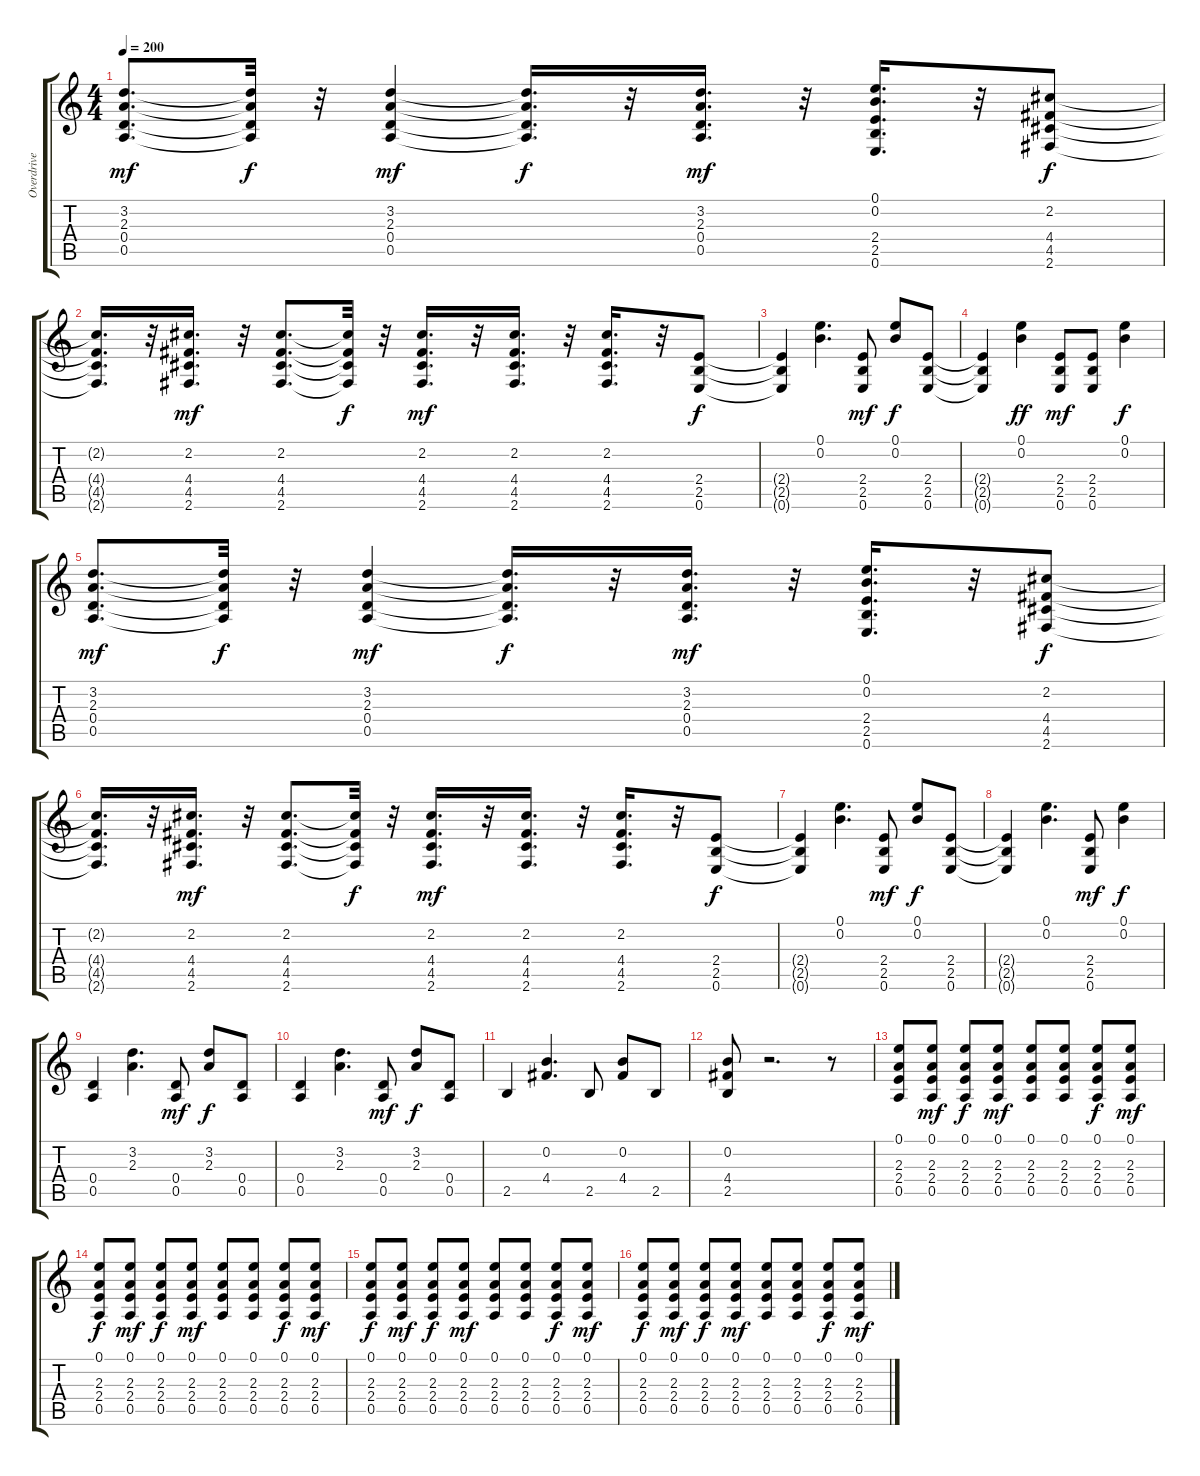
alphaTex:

\track ("Overdrive Effect1(Ka)" "Overdrive ") {instrument overdrivenguitar}
\staff {score tabs}
\tuning (E4 B3 G3 D3 A2 E2) {hide}
\ts (4 4)
\tempo 200
\clef g2
\ks c
(3.2 2.3 0.4 0.5).8{d dy mf} (3.2{t} 2.3{t} 0.4{t} 0.5{t}).32{dy f} r.32 (3.2 2.3 0.4 0.5).4{dy mf} (3.2{t} 2.3{t} 0.4{t} 0.5{t}).16{d dy f} r.32 (3.2 2.3 0.4 0.5).16{d dy mf} r.32 (0.1 0.2 2.4 2.5 0.6).16{d} r.32 (2.2 4.4 4.5 2.6).8{dy f} |
(2.2{t} 4.4{t} 4.5{t} 2.6{t}).16{d} r.32 (2.2 4.4 4.5 2.6).16{d dy mf} r.32 (2.2 4.4 4.5 2.6).8{d} (2.2{t} 4.4{t} 4.5{t} 2.6{t}).32{dy f} r.32 (2.2 4.4 4.5 2.6).16{d dy mf} r.32 (2.2 4.4 4.5 2.6).16{d} r.32 (2.2 4.4 4.5 2.6).16{d} r.32 (2.4 2.5 0.6).8{dy f} |
(2.4{t} 2.5{t} 0.6{t}).4 (0.1 0.2).4{d} (2.4 2.5 0.6).8{dy mf} (0.1 0.2).8{dy f} (2.4 2.5 0.6).8 |
(2.4{t} 2.5{t} 0.6{t}).4 (0.1 0.2).4{dy ff} (2.4 2.5 0.6).8{dy mf} (2.4 2.5 0.6).8 (0.1 0.2).4{dy f} |
(3.2 2.3 0.4 0.5).8{d dy mf} (3.2{t} 2.3{t} 0.4{t} 0.5{t}).32{dy f} r.32 (3.2 2.3 0.4 0.5).4{dy mf} (3.2{t} 2.3{t} 0.4{t} 0.5{t}).16{d dy f} r.32 (3.2 2.3 0.4 0.5).16{d dy mf} r.32 (0.1 0.2 2.4 2.5 0.6).16{d} r.32 (2.2 4.4 4.5 2.6).8{dy f} |
(2.2{t} 4.4{t} 4.5{t} 2.6{t}).16{d} r.32 (2.2 4.4 4.5 2.6).16{d dy mf} r.32 (2.2 4.4 4.5 2.6).8{d} (2.2{t} 4.4{t} 4.5{t} 2.6{t}).32{dy f} r.32 (2.2 4.4 4.5 2.6).16{d dy mf} r.32 (2.2 4.4 4.5 2.6).16{d} r.32 (2.2 4.4 4.5 2.6).16{d} r.32 (2.4 2.5 0.6).8{dy f} |
(2.4{t} 2.5{t} 0.6{t}).4 (0.1 0.2).4{d} (2.4 2.5 0.6).8{dy mf} (0.1 0.2).8{dy f} (2.4 2.5 0.6).8 |
(2.4{t} 2.5{t} 0.6{t}).4 (0.1 0.2).4{d} (2.4 2.5 0.6).8{dy mf} (0.1 0.2).4{dy f} |
(0.4 0.5).4 (3.2 2.3).4{d} (0.4 0.5).8{dy mf} (3.2 2.3).8{dy f} (0.4 0.5).8 |
(0.4 0.5).4 (3.2 2.3).4{d} (0.4 0.5).8{dy mf} (3.2 2.3).8{dy f} (0.4 0.5).8 |
2.5.4 (0.2 4.4).4{d} 2.5.8 (0.2 4.4).8 2.5.8 |
(0.2 4.4 2.5).8 r.2{d} r.8 |
(0.1 2.3 2.4 0.5).8 (0.1 2.3 2.4 0.5).8{dy mf} (0.1 2.3 2.4 0.5).8{dy f} (0.1 2.3 2.4 0.5).8{dy mf} (0.1 2.3 2.4 0.5).8 (0.1 2.3 2.4 0.5).8 (0.1 2.3 2.4 0.5).8{dy f} (0.1 2.3 2.4 0.5).8{dy mf} |
(0.1 2.3 2.4 0.5).8{dy f} (0.1 2.3 2.4 0.5).8{dy mf} (0.1 2.3 2.4 0.5).8{dy f} (0.1 2.3 2.4 0.5).8{dy mf} (0.1 2.3 2.4 0.5).8 (0.1 2.3 2.4 0.5).8 (0.1 2.3 2.4 0.5).8{dy f} (0.1 2.3 2.4 0.5).8{dy mf} |
(0.1 2.3 2.4 0.5).8{dy f} (0.1 2.3 2.4 0.5).8{dy mf} (0.1 2.3 2.4 0.5).8{dy f} (0.1 2.3 2.4 0.5).8{dy mf} (0.1 2.3 2.4 0.5).8 (0.1 2.3 2.4 0.5).8 (0.1 2.3 2.4 0.5).8{dy f} (0.1 2.3 2.4 0.5).8{dy mf} |
(0.1 2.3 2.4 0.5).8{dy f} (0.1 2.3 2.4 0.5).8{dy mf} (0.1 2.3 2.4 0.5).8{dy f} (0.1 2.3 2.4 0.5).8{dy mf} (0.1 2.3 2.4 0.5).8 (0.1 2.3 2.4 0.5).8 (0.1 2.3 2.4 0.5).8{dy f} (0.1 2.3 2.4 0.5).8{dy mf}
